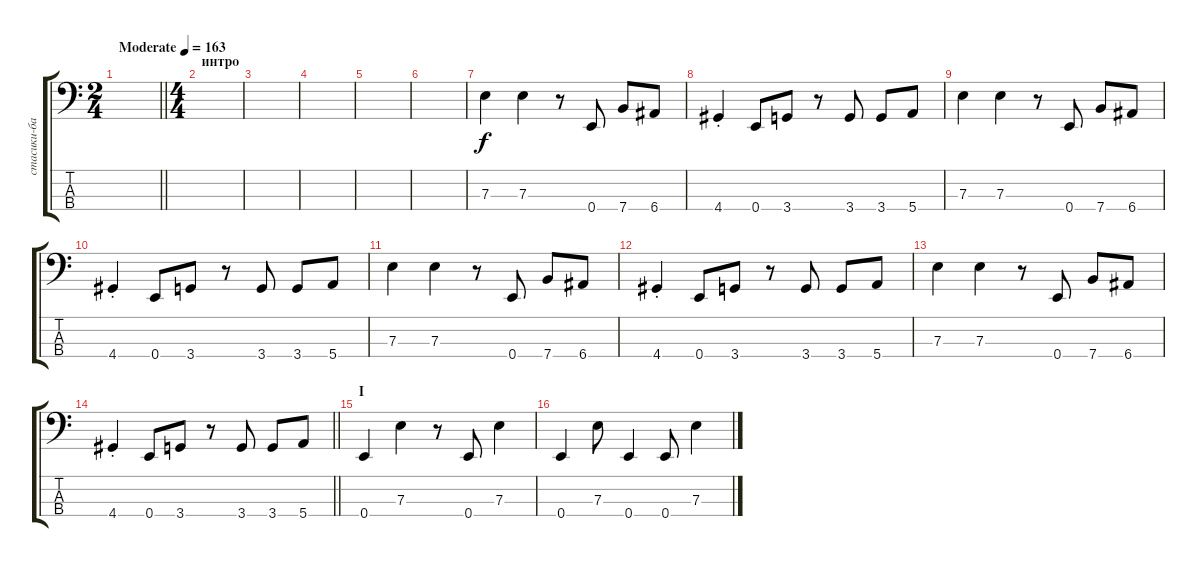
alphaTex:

\track ("стасики-бас" "стасики-ба") {instrument electricbassfinger}
\staff {score tabs}
\tuning (G2 D2 A1 E1) {hide}
\ts (2 4)
\tempo (163 "Moderate")
\clef f4
\barLineRight lightlight
\ks c
|
\ts (4 4)
\section ("" "интро")
|
|
|
|
|
7.3.4 7.3.4 r.8 0.4.8 7.4.8 6.4.8 |
4.4{st}.4 0.4.8 3.4.8 r.8 3.4.8 3.4.8 5.4.8 |
7.3.4 7.3.4 r.8 0.4.8 7.4.8 6.4.8 |
4.4{st}.4 0.4.8 3.4.8 r.8 3.4.8 3.4.8 5.4.8 |
7.3.4 7.3.4 r.8 0.4.8 7.4.8 6.4.8 |
4.4{st}.4 0.4.8 3.4.8 r.8 3.4.8 3.4.8 5.4.8 |
7.3.4 7.3.4 r.8 0.4.8 7.4.8 6.4.8 |
\barLineRight lightlight
4.4{st}.4 0.4.8 3.4.8 r.8 3.4.8 3.4.8 5.4.8 |
\section ("" "I")
0.4.4 7.3.4 r.8 0.4.8 7.3.4 |
0.4.4 7.3.8 0.4.4 0.4.8 7.3.4
